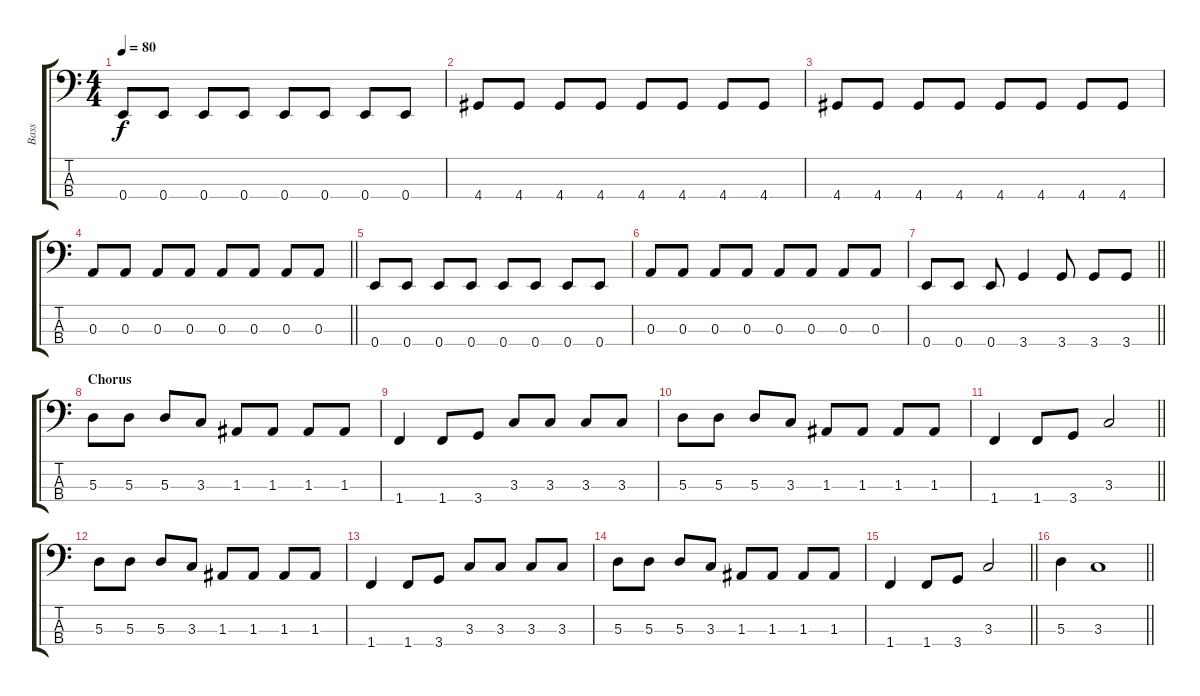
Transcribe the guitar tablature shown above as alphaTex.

\track ("Bass" "Bass") {instrument electricbasspick}
\staff {score tabs}
\tuning (G2 D2 A1 E1) {hide}
\ts (4 4)
\tempo 80
\clef f4
\ks c
0.4.8{dy f} 0.4.8 0.4.8 0.4.8 0.4.8 0.4.8 0.4.8 0.4.8 |
4.4.8 4.4.8 4.4.8 4.4.8 4.4.8 4.4.8 4.4.8 4.4.8 |
4.4.8 4.4.8 4.4.8 4.4.8 4.4.8 4.4.8 4.4.8 4.4.8 |
\barLineRight lightlight
0.3.8 0.3.8 0.3.8 0.3.8 0.3.8 0.3.8 0.3.8 0.3.8 |
0.4.8 0.4.8 0.4.8 0.4.8 0.4.8 0.4.8 0.4.8 0.4.8 |
0.3.8 0.3.8 0.3.8 0.3.8 0.3.8 0.3.8 0.3.8 0.3.8 |
\barLineRight lightlight
0.4.8 0.4.8 0.4.8 3.4.4 3.4.8 3.4.8 3.4.8 |
\section ("" "Chorus")
5.3.8 5.3.8 5.3.8 3.3.8 1.3.8 1.3.8 1.3.8 1.3.8 |
1.4.4 1.4.8 3.4.8 3.3.8 3.3.8 3.3.8 3.3.8 |
5.3.8 5.3.8 5.3.8 3.3.8 1.3.8 1.3.8 1.3.8 1.3.8 |
\barLineRight lightlight
1.4.4 1.4.8 3.4.8 3.3.2 |
5.3.8 5.3.8 5.3.8 3.3.8 1.3.8 1.3.8 1.3.8 1.3.8 |
1.4.4 1.4.8 3.4.8 3.3.8 3.3.8 3.3.8 3.3.8 |
5.3.8 5.3.8 5.3.8 3.3.8 1.3.8 1.3.8 1.3.8 1.3.8 |
\barLineRight lightlight
1.4.4 1.4.8 3.4.8 3.3.2 |
\barLineRight lightlight
5.3.4 3.3.1
